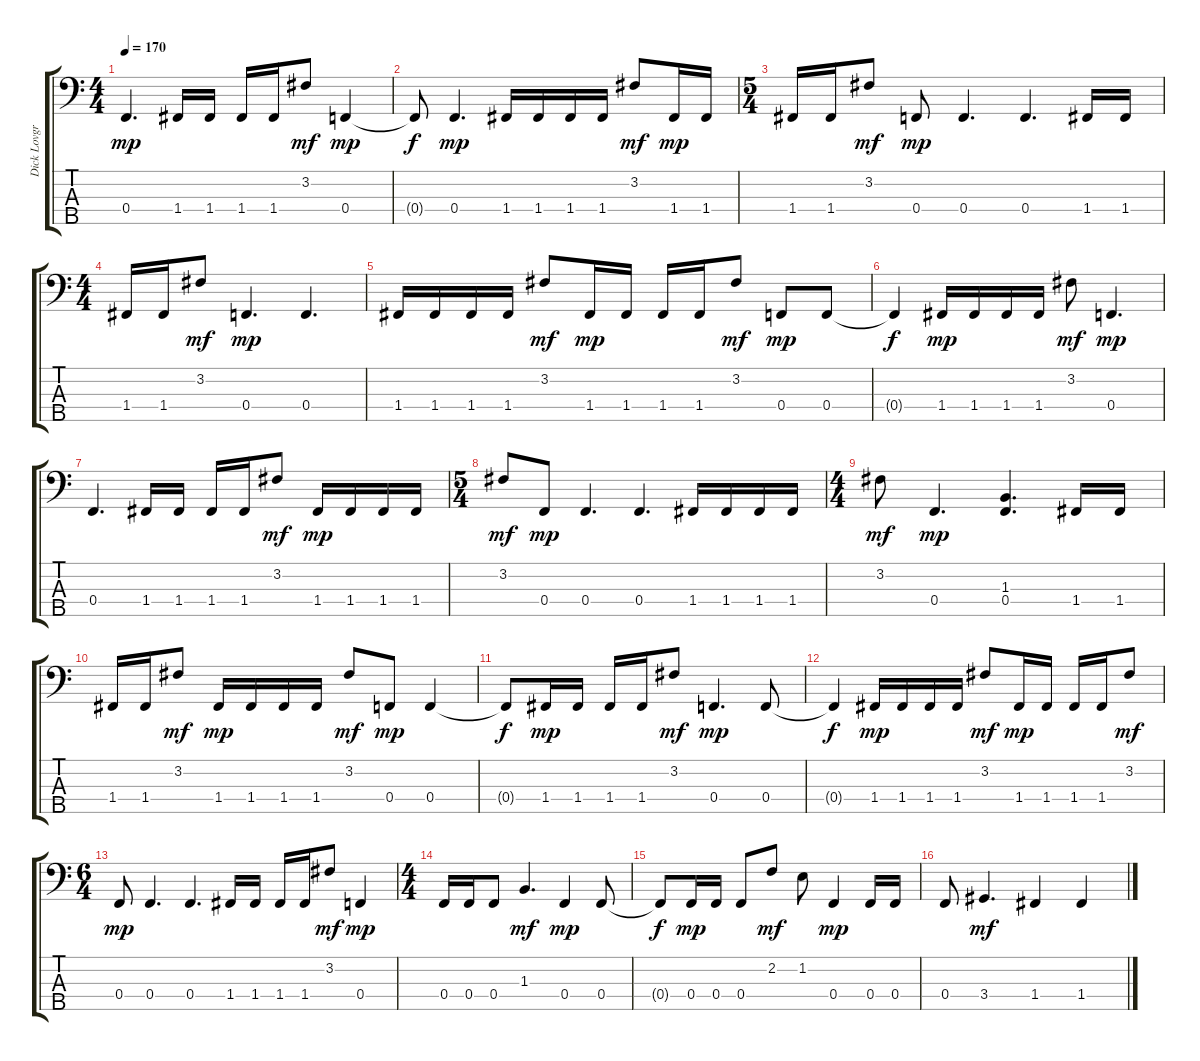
\track ("Dick Lovgren Clean" "Dick Lovgr") {instrument electricbasspick}
\staff {score tabs}
\tuning (Ab2 Eb2 Bb1 F1 Bb0) {hide}
\ts (4 4)
\tempo 170
\clef f4
\ks c
0.4.4{d dy mp} 1.4.16 1.4.16 1.4.16 1.4.16 3.2.8{dy mf} 0.4.4{dy mp} |
0.4{t}.8{dy f} 0.4.4{d dy mp} 1.4.16 1.4.16 1.4.16 1.4.16 3.2.8{dy mf} 1.4.16{dy mp} 1.4.16 |
\ts (5 4)
1.4.16 1.4.16 3.2.8{dy mf} 0.4.8{dy mp} 0.4.4{d} 0.4.4{d} 1.4.16 1.4.16 |
\ts (4 4)
1.4.16 1.4.16 3.2.8{dy mf} 0.4.4{d dy mp} 0.4.4{d} |
1.4.16 1.4.16 1.4.16 1.4.16 3.2.8{dy mf} 1.4.16{dy mp} 1.4.16 1.4.16 1.4.16 3.2.8{dy mf} 0.4.8{dy mp} 0.4.8 |
0.4{t}.4{dy f} 1.4.16{dy mp} 1.4.16 1.4.16 1.4.16 3.2.8{dy mf} 0.4.4{d dy mp} |
0.4.4{d} 1.4.16 1.4.16 1.4.16 1.4.16 3.2.8{dy mf} 1.4.16{dy mp} 1.4.16 1.4.16 1.4.16 |
\ts (5 4)
3.2.8{dy mf} 0.4.8{dy mp} 0.4.4{d} 0.4.4{d} 1.4.16 1.4.16 1.4.16 1.4.16 |
\ts (4 4)
3.2.8{dy mf} 0.4.4{d dy mp} (1.3 0.4).4{d} 1.4.16 1.4.16 |
1.4.16 1.4.16 3.2.8{dy mf} 1.4.16{dy mp} 1.4.16 1.4.16 1.4.16 3.2.8{dy mf} 0.4.8{dy mp} 0.4.4 |
0.4{t}.8{dy f} 1.4.16{dy mp} 1.4.16 1.4.16 1.4.16 3.2.8{dy mf} 0.4.4{d dy mp} 0.4.8 |
0.4{t}.4{dy f} 1.4.16{dy mp} 1.4.16 1.4.16 1.4.16 3.2.8{dy mf} 1.4.16{dy mp} 1.4.16 1.4.16 1.4.16 3.2.8{dy mf} |
\ts (6 4)
0.4.8{dy mp} 0.4.4{d} 0.4.4{d} 1.4.16 1.4.16 1.4.16 1.4.16 3.2.8{dy mf} 0.4.4{dy mp} |
\ts (4 4)
0.4.16 0.4.16 0.4.8 1.3.4{d dy mf} 0.4.4{dy mp} 0.4.8 |
0.4{t}.8{dy f} 0.4.16{dy mp} 0.4.16 0.4.8 2.2.8{dy mf} 1.2.8 0.4.4{dy mp} 0.4.16 0.4.16 |
0.4.8 3.4.4{d dy mf} 1.4.4 1.4.4
